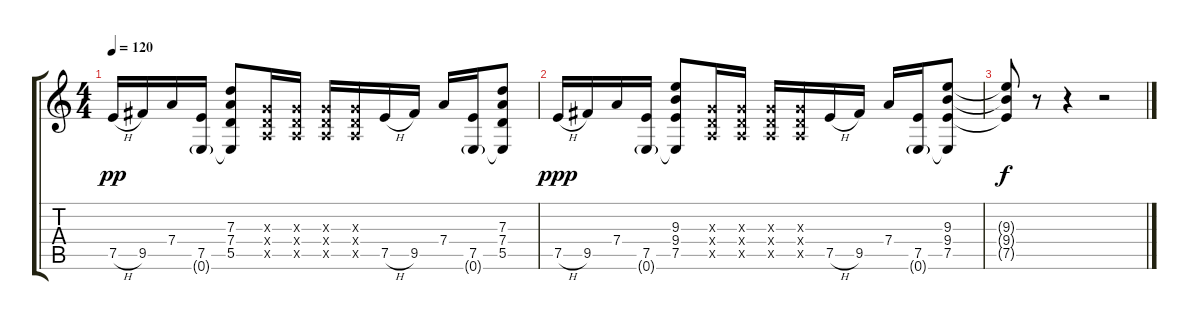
\track "" {instrument distortionguitar}
\staff {score tabs}
\tuning (E4 B3 G3 D3 A2 E2) {hide}
\ts (4 4)
\tempo 120
\clef g2
\ks c
7.5{h}.16{dy pp volume 6} 9.5.16 7.4.16 (7.5 0.6{g}).16 (7.3 7.4 5.5 0.6{t}).8 (0.3{x} 0.4{x} 0.5{x}).16 (0.3{x} 0.4{x} 0.5{x}).16 (0.3{x} 0.4{x} 0.5{x}).16 (0.3{x} 0.4{x} 0.5{x}).16 7.5{h}.16 9.5.16 7.4.16 (7.5 0.6{g}).16 (7.3 7.4 5.5 0.6{t}).8 |
7.5{h}.16{dy ppp volume 5} 9.5.16 7.4.16 (7.5 0.6{g}).16 (9.3 9.4 7.5 0.6{t}).8 (0.3{x} 0.4{x} 0.5{x}).16 (0.3{x} 0.4{x} 0.5{x}).16 (0.3{x} 0.4{x} 0.5{x}).16 (0.3{x} 0.4{x} 0.5{x}).16 7.5{h}.16 9.5.16 7.4.16 (7.5 0.6{g}).16 (9.3 9.4 7.5 0.6{t}).8 |
(9.3{t} 9.4{t} 7.5{t}).8{dy f volume 8} r.8 r.4 r.2
